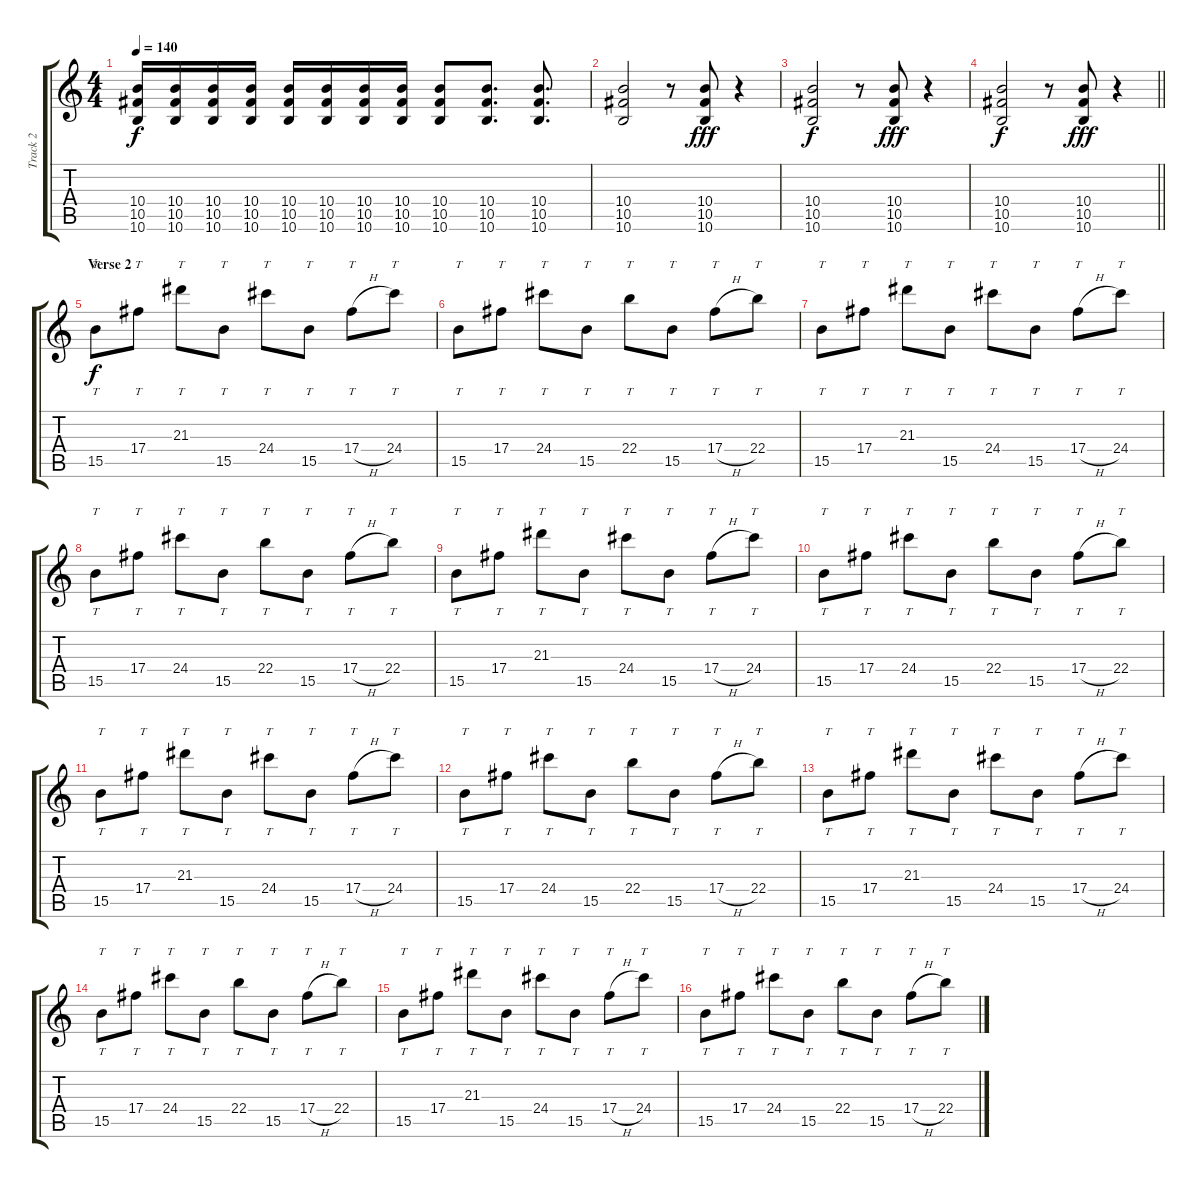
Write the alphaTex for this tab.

\track ("Track 2" "Track 2") {instrument distortionguitar}
\staff {score tabs}
\tuning (Eb4 Bb3 Gb3 Db3 Ab2 Db2) {hide}
\ts (4 4)
\tempo 140
\clef g2
\ks c
(10.4 10.5 10.6).16{dy f} (10.4 10.5 10.6).16 (10.4 10.5 10.6).16 (10.4 10.5 10.6).16 (10.4 10.5 10.6).16 (10.4 10.5 10.6).16 (10.4 10.5 10.6).16 (10.4 10.5 10.6).16 (10.4 10.5 10.6).8 (10.4 10.5 10.6).8{d} (10.4 10.5 10.6).8{d} |
(10.4 10.5 10.6).2 r.8 (10.4 10.5 10.6).8{dy fff} r.4 |
(10.4 10.5 10.6).2{dy f} r.8 (10.4 10.5 10.6).8{dy fff} r.4 |
\barLineRight lightlight
(10.4 10.5 10.6).2{dy f} r.8 (10.4 10.5 10.6).8{dy fff} r.4 |
\section ("" "Verse 2")
15.5.8{tt dy f volume 7} 17.4.8{tt} 21.3.8{tt} 15.5.8{tt} 24.4.8{tt} 15.5.8{tt} 17.4{h}.8{tt} 24.4.8{tt} |
15.5.8{tt} 17.4.8{tt} 24.4.8{tt} 15.5.8{tt} 22.4.8{tt} 15.5.8{tt} 17.4{h}.8{tt} 22.4.8{tt} |
15.5.8{tt} 17.4.8{tt} 21.3.8{tt} 15.5.8{tt} 24.4.8{tt} 15.5.8{tt} 17.4{h}.8{tt} 24.4.8{tt} |
15.5.8{tt} 17.4.8{tt} 24.4.8{tt} 15.5.8{tt} 22.4.8{tt} 15.5.8{tt} 17.4{h}.8{tt} 22.4.8{tt} |
15.5.8{tt} 17.4.8{tt} 21.3.8{tt} 15.5.8{tt} 24.4.8{tt} 15.5.8{tt} 17.4{h}.8{tt} 24.4.8{tt} |
15.5.8{tt} 17.4.8{tt} 24.4.8{tt} 15.5.8{tt} 22.4.8{tt} 15.5.8{tt} 17.4{h}.8{tt} 22.4.8{tt} |
15.5.8{tt} 17.4.8{tt} 21.3.8{tt} 15.5.8{tt} 24.4.8{tt} 15.5.8{tt} 17.4{h}.8{tt} 24.4.8{tt} |
15.5.8{tt} 17.4.8{tt} 24.4.8{tt} 15.5.8{tt} 22.4.8{tt} 15.5.8{tt} 17.4{h}.8{tt} 22.4.8{tt} |
15.5.8{tt} 17.4.8{tt} 21.3.8{tt} 15.5.8{tt} 24.4.8{tt} 15.5.8{tt} 17.4{h}.8{tt} 24.4.8{tt} |
15.5.8{tt} 17.4.8{tt} 24.4.8{tt} 15.5.8{tt} 22.4.8{tt} 15.5.8{tt} 17.4{h}.8{tt} 22.4.8{tt} |
15.5.8{tt} 17.4.8{tt} 21.3.8{tt} 15.5.8{tt} 24.4.8{tt} 15.5.8{tt} 17.4{h}.8{tt} 24.4.8{tt} |
15.5.8{tt} 17.4.8{tt} 24.4.8{tt} 15.5.8{tt} 22.4.8{tt} 15.5.8{tt} 17.4{h}.8{tt} 22.4.8{tt}
